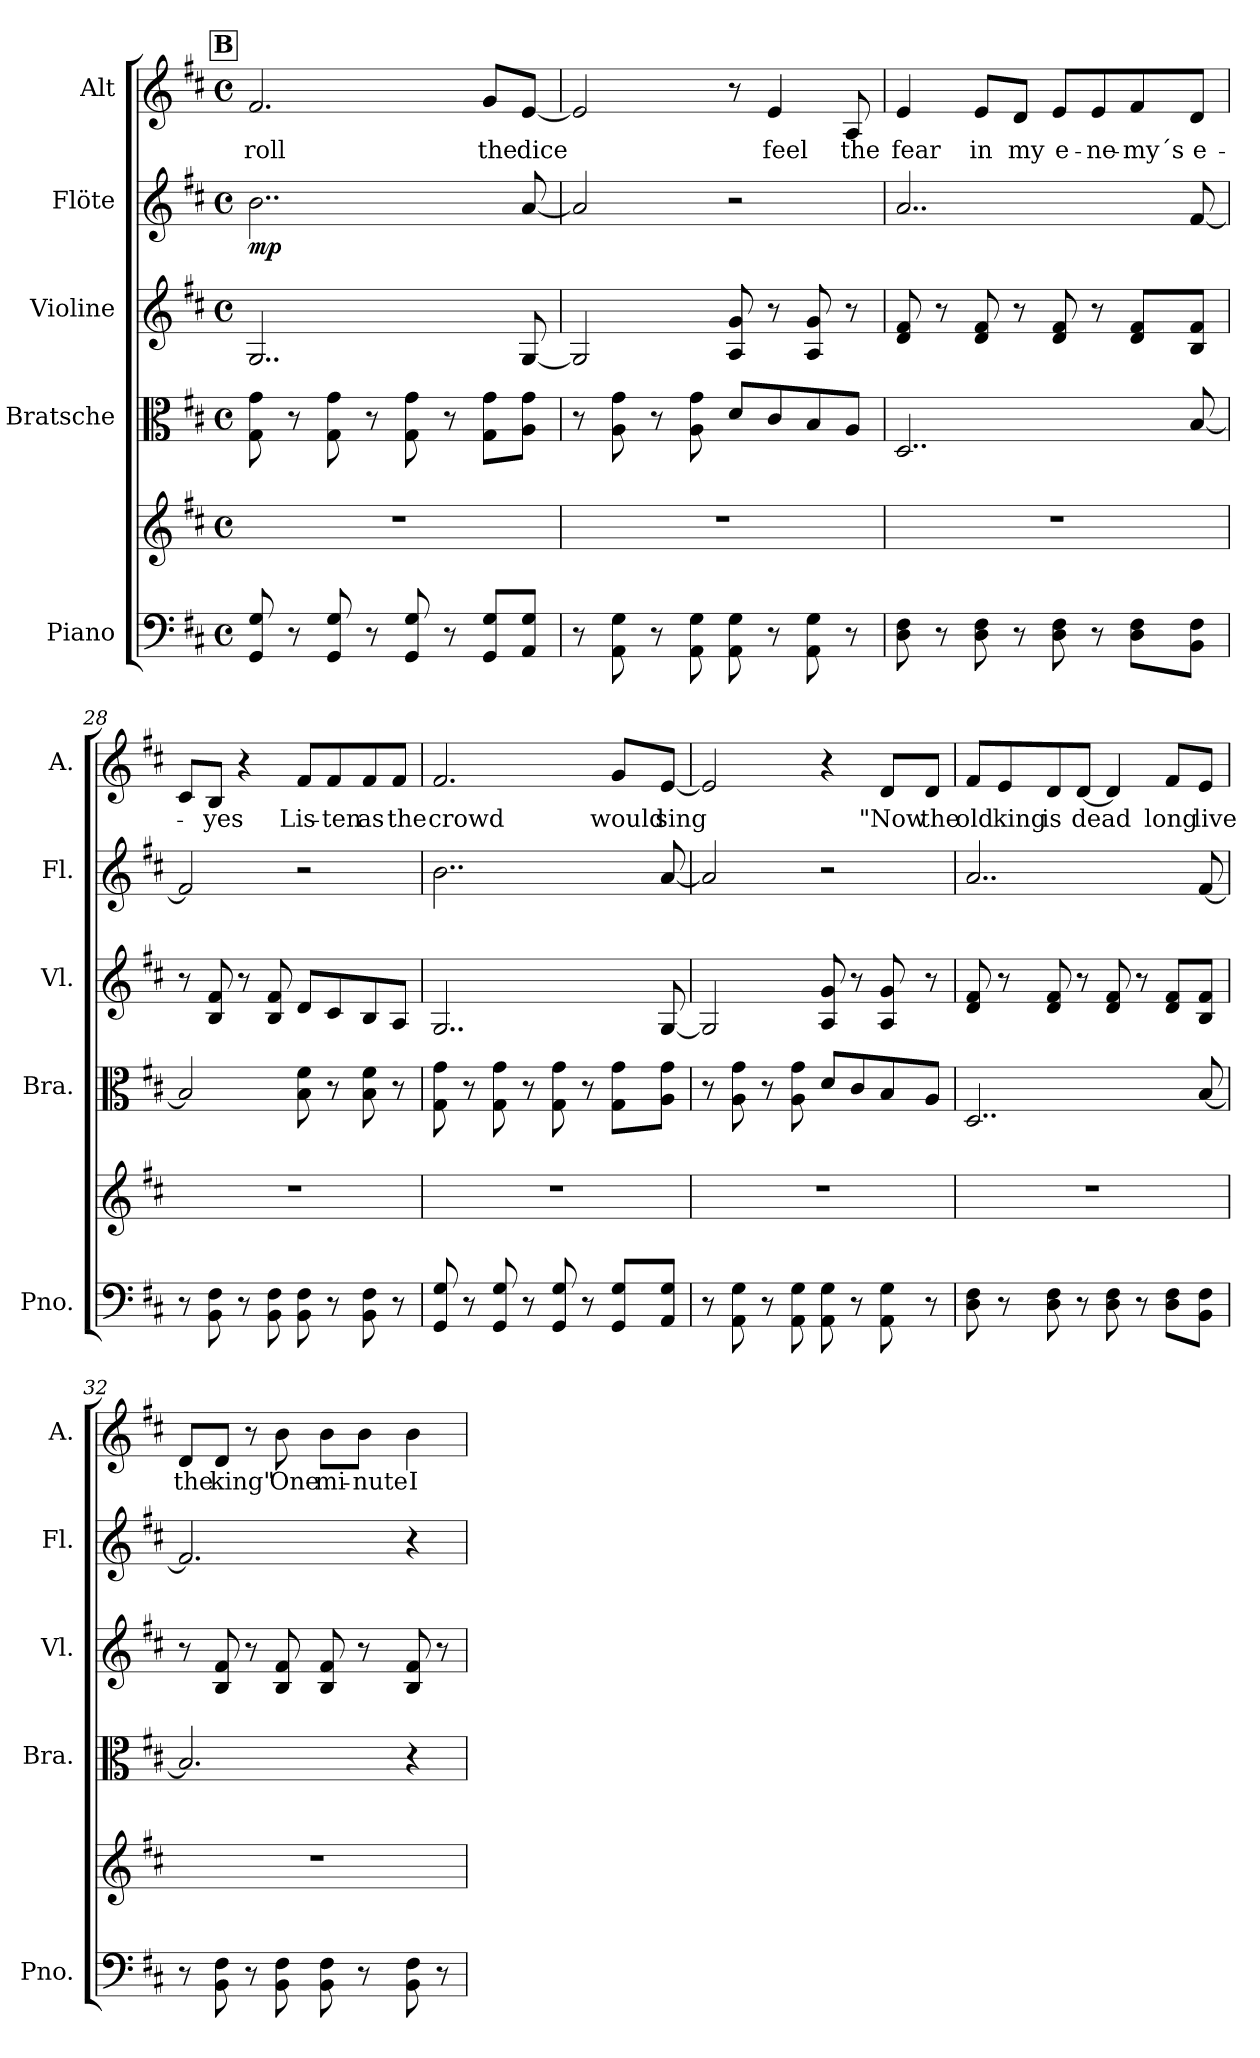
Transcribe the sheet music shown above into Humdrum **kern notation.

**kern	**kern	**kern	**kern	**kern	**dynam	**kern	**text
*part5	*part5	*part4	*part3	*part2	*part2	*part1	*part1
*staff6	*staff5	*staff4	*staff3	*staff2	*staff2	*staff1	*staff1
*I"Piano	*	*I"Bratsche	*I"Violine	*I"Flöte	*	*I"Alt	*
*I'Pno.	*	*I'Bra.	*I'Vl.	*I'Fl.	*	*I'A.	*
*clefF4	*clefG2	*clefC3	*clefG2	*clefG2	*	*clefG2	*
*k[f#c#]	*k[f#c#]	*k[f#c#]	*k[f#c#]	*k[f#c#]	*	*k[f#c#]	*
*M4/4	*M4/4	*M4/4	*M4/4	*M4/4	*	*M4/4	*
*met(c)	*met(c)	*met(c)	*met(c)	*met(c)	*	*met(c)	*
!!LO:REH:place=s1:a:B:fs=14:t=B
=25	=25	=25	=25	=25	=25	=25	=25
!	!	!	!	!	!LO:DY:b	!	!LO:LY:b
8GG/ 8G/	1r	8G\ 8g\	2..G/	2..b\	mp	2.f#/	roll
8r	.	8r	.	.	.	.	.
8GG/ 8G/	.	8G\ 8g\	.	.	.	.	.
8r	.	8r	.	.	.	.	.
8GG/ 8G/	.	8G\ 8g\	.	.	.	.	.
8r	.	8r	.	.	.	.	.
!	!	!	!	!	!	!	!LO:LY:b
8GG/ 8G/L	.	8G\ 8g\L	.	.	.	8g/L	the
!	!	!	!	!	!	!	!LO:LY:b
8AA/ 8G/J	.	8A\ 8g\J	[8G/	[8a/	.	[8e/J	dice
=26	=26	=26	=26	=26	=26	=26	=26
8r	1r	8r	2G/]	2a/]	.	2e/]	.
8AA\ 8G\	.	8A\ 8g\	.	.	.	.	.
8r	.	8r	.	.	.	.	.
8AA\ 8G\	.	8A\ 8g\	.	.	.	.	.
8AA\ 8G\	.	8d/L	8A/ 8g/	2r	.	8r	.
!	!	!	!	!	!	!	!LO:LY:b
8r	.	8c#/	8r	.	.	4e/	feel
8AA\ 8G\	.	8B/	8A/ 8g/	.	.	.	.
!	!	!	!	!	!	!	!LO:LY:b
8r	.	8A/J	8r	.	.	8A/	the
!!LO:LB:g=z
=27	=27	=27	=27	=27	=27	=27	=27
!	!	!	!	!	!	!	!LO:LY:b
8D\ 8F#\	1r	2..D/	8d/ 8f#/	2..a/	.	4e/	fear
8r	.	.	8r	.	.	.	.
!	!	!	!	!	!	!	!LO:LY:b
8D\ 8F#\	.	.	8d/ 8f#/	.	.	8e/L	in
!	!	!	!	!	!	!	!LO:LY:b
8r	.	.	8r	.	.	8d/J	my
!	!	!	!	!	!	!	!LO:LY:b
8D\ 8F#\	.	.	8d/ 8f#/	.	.	8e/L	e-
!	!	!	!	!	!	!	!LO:LY:b
8r	.	.	8r	.	.	8e/	-ne-
!	!	!	!	!	!	!	!LO:LY:b
8D\ 8F#\L	.	.	8d/ 8f#/L	.	.	8f#/	-my´s
!	!	!	!	!	!	!	!LO:LY:b
8BB\ 8F#\J	.	[8B/	8B/ 8f#/J	[8f#/	.	8d/J	e-
=28	=28	=28	=28	=28	=28	=28	=28
8r	1r	2B/]	8r	2f#/]	.	8c#/L	.
!	!	!	!	!	!	!	!LO:LY:b
8BB\ 8F#\	.	.	8B/ 8f#/	.	.	8B/J	-yes
8r	.	.	8r	.	.	4r	.
8BB\ 8F#\	.	.	8B/ 8f#/	.	.	.	.
!	!	!	!	!	!	!	!LO:LY:b
8BB\ 8F#\	.	8B\ 8f#\	8d/L	2r	.	8f#/L	Lis-
!	!	!	!	!	!	!	!LO:LY:b
8r	.	8r	8c#/	.	.	8f#/	-ten
!	!	!	!	!	!	!	!LO:LY:b
8BB\ 8F#\	.	8B\ 8f#\	8B/	.	.	8f#/	as
!	!	!	!	!	!	!	!LO:LY:b
8r	.	8r	8A/J	.	.	8f#/J	the
=29	=29	=29	=29	=29	=29	=29	=29
!	!	!	!	!	!	!	!LO:LY:b
8GG/ 8G/	1r	8G\ 8g\	2..G/	2..b\	.	2.f#/	crowd
8r	.	8r	.	.	.	.	.
8GG/ 8G/	.	8G\ 8g\	.	.	.	.	.
8r	.	8r	.	.	.	.	.
8GG/ 8G/	.	8G\ 8g\	.	.	.	.	.
8r	.	8r	.	.	.	.	.
!	!	!	!	!	!	!	!LO:LY:b
8GG/ 8G/L	.	8G\ 8g\L	.	.	.	8g/L	would
!	!	!	!	!	!	!	!LO:LY:b
8AA/ 8G/J	.	8A\ 8g\J	[8G/	[8a/	.	[8e/J	sing
=30	=30	=30	=30	=30	=30	=30	=30
8r	1r	8r	2G/]	2a/]	.	2e/]	.
8AA\ 8G\	.	8A\ 8g\	.	.	.	.	.
8r	.	8r	.	.	.	.	.
8AA\ 8G\	.	8A\ 8g\	.	.	.	.	.
8AA\ 8G\	.	8d/L	8A/ 8g/	2r	.	4r	.
8r	.	8c#/	8r	.	.	.	.
!	!	!	!	!	!	!	!LO:LY:b
8AA\ 8G\	.	8B/	8A/ 8g/	.	.	8d/L	"Now
!	!	!	!	!	!	!	!LO:LY:b
8r	.	8A/J	8r	.	.	8d/J	the
!!LO:PB:g=z
=31	=31	=31	=31	=31	=31	=31	=31
!	!	!	!	!	!	!	!LO:LY:b
8D\ 8F#\	1r	2..D/	8d/ 8f#/	2..a/	.	8f#/L	old
!	!	!	!	!	!	!	!LO:LY:b
8r	.	.	8r	.	.	8e/	king
!	!	!	!	!	!	!	!LO:LY:b
8D\ 8F#\	.	.	8d/ 8f#/	.	.	8d/	is
!	!	!	!	!	!	!	!LO:LY:b
8r	.	.	8r	.	.	[8d/J	dead
8D\ 8F#\	.	.	8d/ 8f#/	.	.	4d/]	.
8r	.	.	8r	.	.	.	.
!	!	!	!	!	!	!	!LO:LY:b
8D\ 8F#\L	.	.	8d/ 8f#/L	.	.	8f#/L	long
!	!	!	!	!	!	!	!LO:LY:b
8BB\ 8F#\J	.	[8B/	8B/ 8f#/J	[8f#/	.	8e/J	live
=32	=32	=32	=32	=32	=32	=32	=32
!	!	!	!	!	!	!	!LO:LY:b
8r	1r	2.B/]	8r	2.f#/]	.	8d/L	the
!	!	!	!	!	!	!	!LO:LY:b
8BB\ 8F#\	.	.	8B/ 8f#/	.	.	8d/J	king"
8r	.	.	8r	.	.	8r	.
!	!	!	!	!	!	!	!LO:LY:b
8BB\ 8F#\	.	.	8B/ 8f#/	.	.	8b\	One
!	!	!	!	!	!	!	!LO:LY:b
8BB\ 8F#\	.	.	8B/ 8f#/	.	.	8b\L	mi-
!	!	!	!	!	!	!	!LO:LY:b
8r	.	.	8r	.	.	8b\J	-nute
!	!	!	!	!	!	!	!LO:LY:b
8BB\ 8F#\	.	4r	8B/ 8f#/	4r	.	4b\	I
8r	.	.	8r	.	.	.	.
=	=	=	=	=	=	=	=
*-	*-	*-	*-	*-	*-	*-	*-
